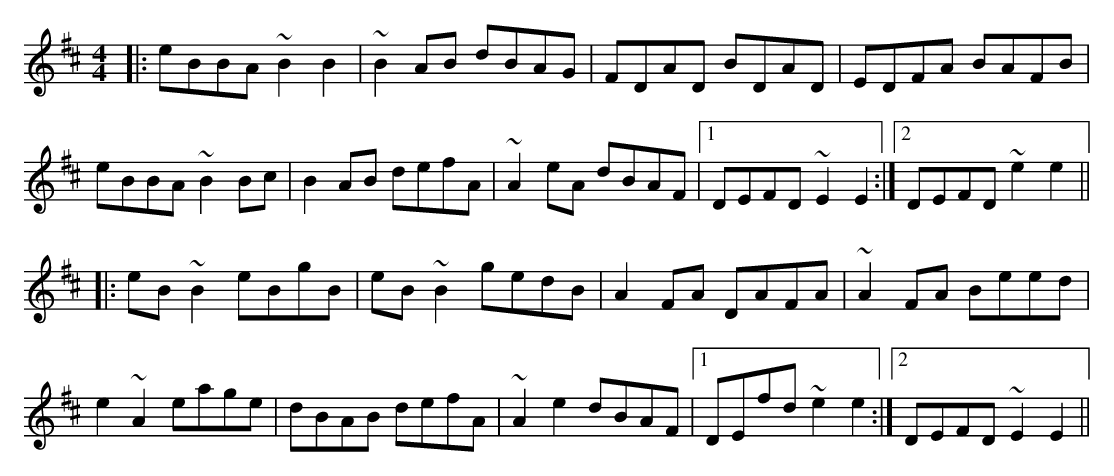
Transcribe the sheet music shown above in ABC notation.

X:1
M:4/4
K:Edor
|:eBBA ~B2B2|~B2AB dBAG|FDAD BDAD|EDFA BAFB|
eBBA ~B2Bc|B2AB defA|~A2eA dBAF|1 DEFD ~E2E2:|2 DEFD ~e2e2||
|:eB~B2 eBgB|eB~B2 gedB|A2FA DAFA|~A2FA Beed|
e2~A2 eage|dBAB defA|~A2e2 dBAF|1 DEfd ~e2e2:|2 DEFD ~E2E2||
